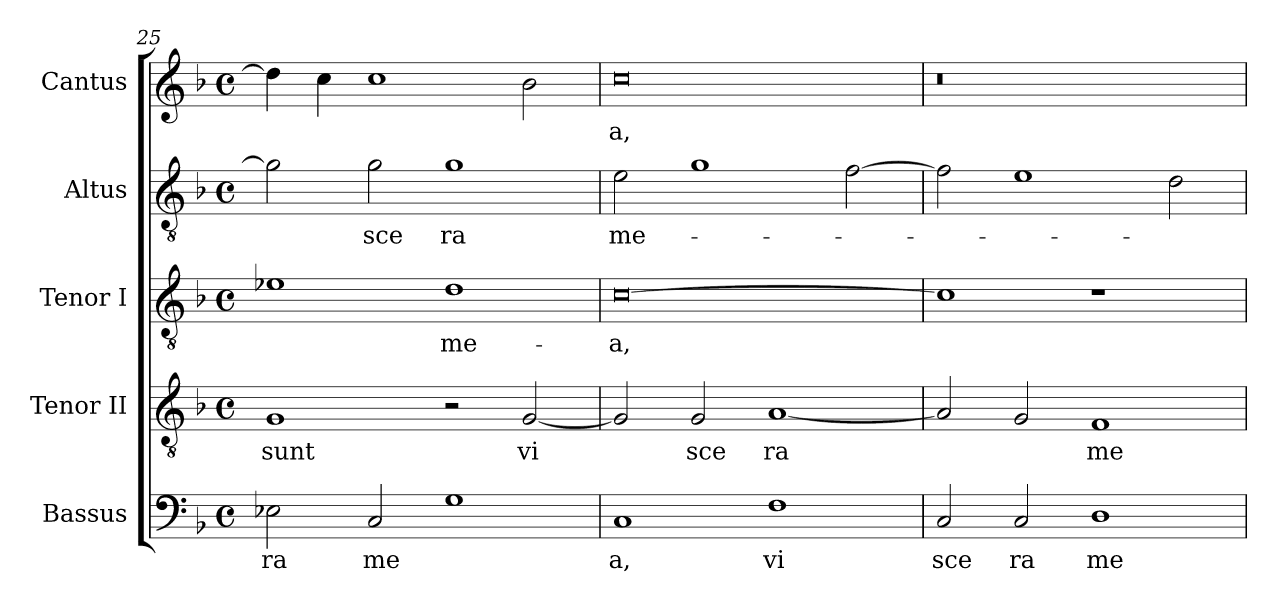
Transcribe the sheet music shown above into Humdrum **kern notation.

**kern	**text	**kern	**text	**kern	**text	**kern	**text	**kern	**text
*part5	*part5	*part4	*part4	*part3	*part3	*part2	*part2	*part1	*part1
*staff5	*staff5	*staff4	*staff4	*staff3	*staff3	*staff2	*staff2	*staff1	*staff1
*I"Bassus	*	*I"Tenor II	*	*I"Tenor I	*	*I"Altus	*	*I"Cantus	*
*I'Bassus	*	*I'Tenor II	*	*I'Tenor I	*	*I'Altus	*	*I'Cantus	*
*clefF4	*	*clefGv2	*	*clefGv2	*	*clefGv2	*	*clefG2	*
*k[b-]	*	*k[b-]	*	*k[b-]	*	*k[b-]	*	*k[b-]	*
*F:	*	*F:	*	*F:	*	*F:	*	*F:	*
*M4/4	*	*M4/4	*	*M4/4	*	*M4/4	*	*M4/4	*
*met(c)	*	*met(c)	*	*met(c)	*	*met(c)	*	*met(c)	*
=25	=25	=25	=25	=25	=25	=25	=25	=25	=25
!	!LO:LY:b:cj	!	!LO:LY:b:cj	!	!	!	!	!	!
2E-X\	ra	1G	sunt	1e-X	.	2g\]	.	4dd\]	.
.	.	.	.	.	.	.	.	4cc\	.
!	!LO:LY:b	!	!	!	!	!	!LO:LY:b:cj	!	!
2C/	me	.	.	.	.	2g\	sce	1cc	.
!	!	!	!	!	!LO:LY:b:cj	!	!LO:LY:b:cj	!	!
1G	.	2r	.	1d	me-	1g	ra	.	.
!	!	!	!LO:LY:b:cj	!	!	!	!	!	!
.	.	[>2G/	vi	.	.	.	.	2b-\	.
!!LO:LB:g=z
=26	=26	=26	=26	=26	=26	=26	=26	=26	=26
!	!LO:LY:b:cj	!	!	!	!LO:LY:b:cj	!	!LO:LY:b	!	!LO:LY:b:cj
1C	a,	2G/]	.	[>0c	-a,	2e\	me-	0cc	-a,
!	!	!	!LO:LY:b:cj	!	!	!	!	!	!
.	.	2G/	sce	.	.	1g	.	.	.
!	!LO:LY:b:cj	!	!LO:LY:b:cj	!	!	!	!	!	!
1F	vi	[<1A	ra	.	.	.	.	.	.
.	.	.	.	.	.	[>2f\	.	.	.
=27	=27	=27	=27	=27	=27	=27	=27	=27	=27
!	!LO:LY:b:cj	!	!	!	!	!	!	!	!
2C/	sce	2A/]	.	1c]	.	2f\]	.	0r	.
!	!LO:LY:b:cj	!	!	!	!	!	!	!	!
2C/	ra	2G/	.	.	.	1e	.	.	.
!	!LO:LY:b:cj	!	!LO:LY:b:cj	!	!	!	!	!	!
1D	me	1F	me	1r	.	.	.	.	.
.	.	.	.	.	.	2d\	.	.	.
=	=	=	=	=	=	=	=	=	=
*-	*-	*-	*-	*-	*-	*-	*-	*-	*-
